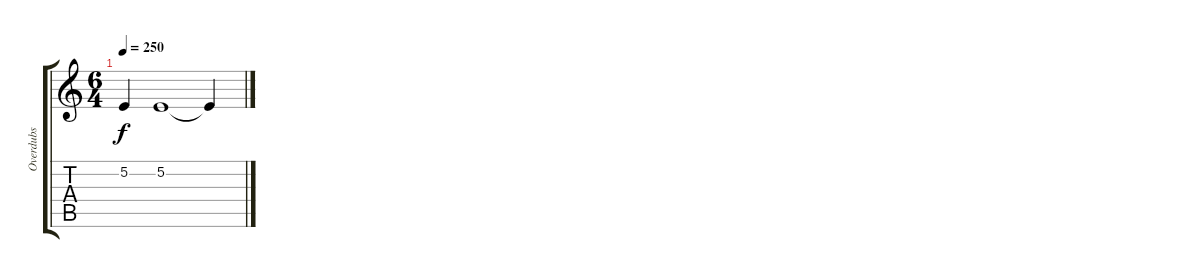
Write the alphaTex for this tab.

\track ("Overdubs" "Overdubs") {instrument synthstrings1}
\staff {score tabs}
\tuning (E4 B3 G3 D3 A2 E2) {hide}
\ts (6 4)
\tempo 250
\clef g2
\ks c
5.2.4{dy f} 5.2.1 5.2{t}.4
